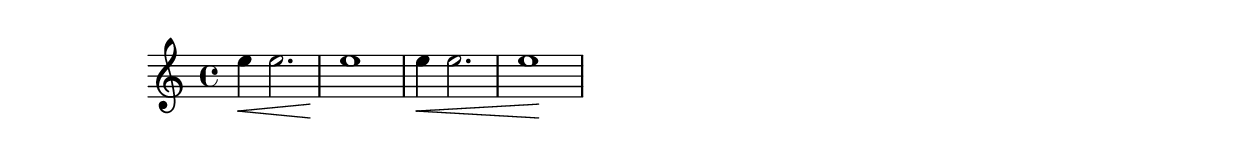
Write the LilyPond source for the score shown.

%% DO NOT EDIT this file manually; it is automatically
%% generated from LSR http://lsr.dsi.unimi.it
%% Make any changes in LSR itself, or in Documentation/snippets/new/ ,
%% and then run scripts/auxiliar/makelsr.py
%%
%% This file is in the public domain.
\version "2.14.2"

\header {
  lsrtags = "tweaks-and-overrides, expressive-marks"

%% Translation of GIT committish: b482c3e5b56c3841a88d957e0ca12964bd3e64fa
  texidoces = "
Si la nota que da fin a un regulador cae sobre la primera parte de
un compás, el regulador se detiene en la línea divisoria
inmediatamente precedente.  Se puede controlar este comportamiento
sobreescribiendo la propiedad @code{'to-barline}.

"
  doctitlees = "Establecer el comportamiento de los reguladores en las barras de compás"


%% Translation of GIT committish: 0a868be38a775ecb1ef935b079000cebbc64de40
texidocde = "
Wenn die Note, an welcher eine Crescendo-Klammer endet, die erste Note
eines Taktes ist, wird die Klammer an der vorhergehenden Taktlinie
beendet.  Dieses Verhalten kann auch mit der Eigenschaft
@code{'to-barline} geändert werden:
"
  doctitlede = "Das Verhalten von Crescendo-Klammern an Taktlinien beeinflussen"

%% Translation of GIT committish: 3b125956b08d27ef39cd48bfa3a2f1e1bb2ae8b4
  texidocfr = "
En principe, un soufflet -- (de)crescendo imprimé sous forme graphique --
commence au bord gauche de la note de départ, et se termine au
bord droit de la note d'arrivée.  Cependant, si la note d'arrivée
est sur un premier temps, le soufflet s'arrêtera au niveau de la
barre de mesure qui la précède.  Ce comportement peut être annulé
en assignant @emph{faux} (@code{#f}) à la propriété @code{'to-barline}.

"
  doctitlefr = "Soufflets et barres de mesure"


  texidoc = "
If the note which ends a hairpin falls on a downbeat, the hairpin stops
at the bar line immediately preceding.  This behavior can be controlled
by overriding the @code{'to-barline} property.

"
  doctitle = "Setting hairpin behavior at bar lines"
} % begin verbatim


\relative c'' {
  e4\< e2.
  e1\!
  \override Hairpin #'to-barline = ##f
  e4\< e2.
  e1\!
}
